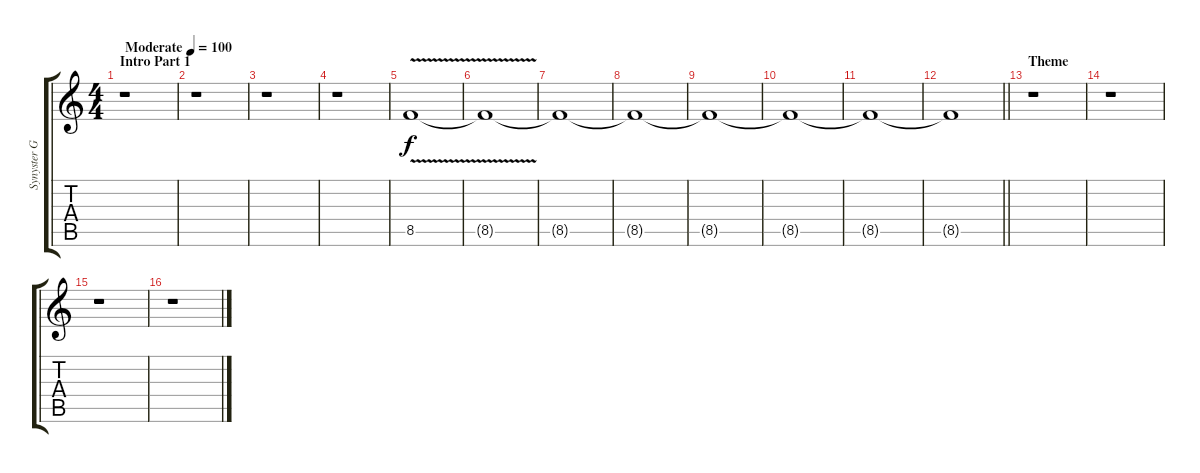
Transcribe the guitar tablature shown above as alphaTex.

\track ("Synyster Gates Lead 2" "Synyster G") {instrument overdrivenguitar}
\staff {score tabs}
\tuning (E4 B3 G3 D3 A2 D2) {hide}
\ts (4 4)
\section ("" "Intro Part 1")
\tempo (100 "Moderate")
\clef g2
\ks c
r.1{dy f instrument overdrivenguitar} |
r.1 |
r.1 |
r.1{volume 0} |
8.5{v}.1{volume 3} |
8.5{t}.1 |
8.5{t}.1{volume 11} |
8.5{t}.1 |
8.5{t}.1 |
8.5{t}.1 |
8.5{t}.1{volume 12} |
\barLineRight lightlight
8.5{t}.1 |
\section ("" "Theme")
r.1 |
r.1 |
r.1 |
r.1
